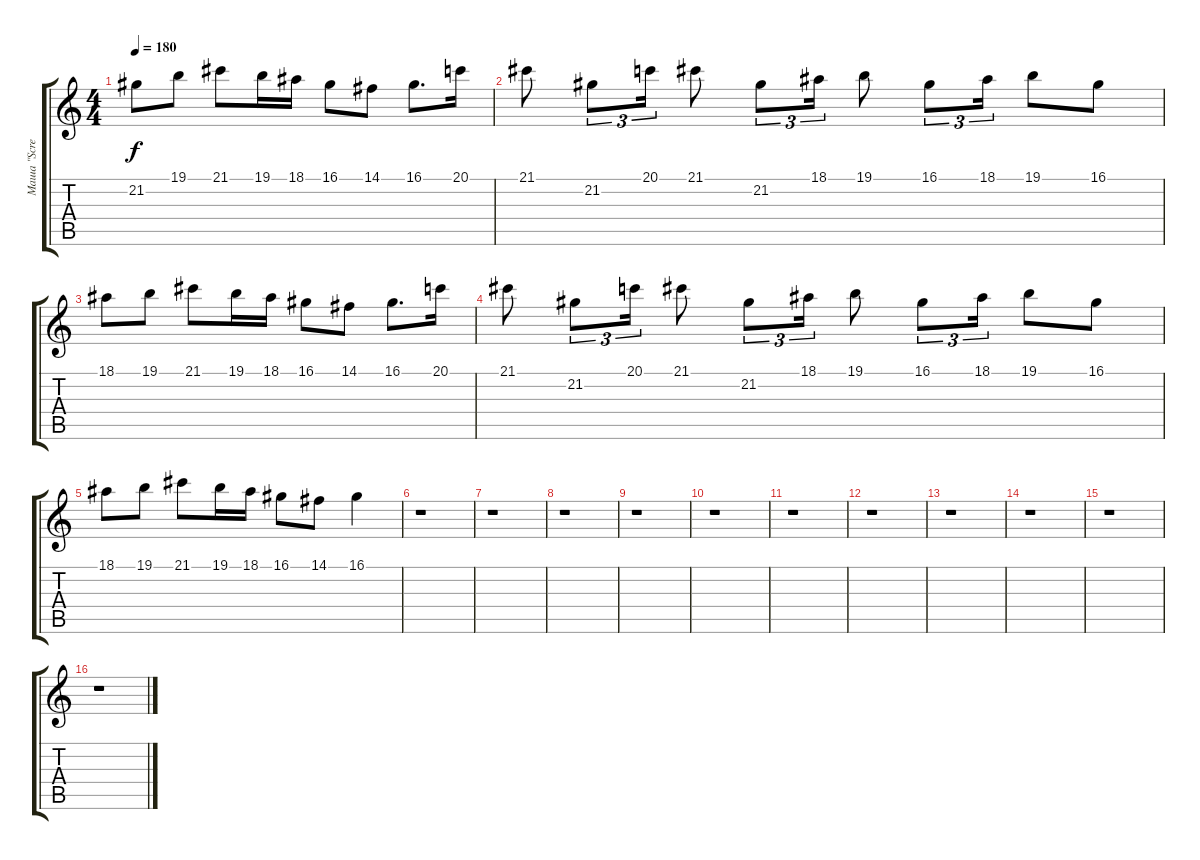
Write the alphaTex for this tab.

\track ("Маша \"Scream\"" "Маша \"Scre") {instrument flute}
\staff {score tabs}
\tuning (E4 B3 G3 D3 A2 E2) {hide}
\ts (4 4)
\tempo 180
\clef g2
\ks c
21.2.8{dy f} 19.1.8 21.1.8 19.1.16 18.1.16 16.1.8 14.1.8 16.1.8{d} 20.1.16 |
21.1.8 21.2.8{tu (3 2)} 20.1.16{tu (3 2)} 21.1.8 21.2.8{tu (3 2)} 18.1.16{tu (3 2)} 19.1.8 16.1.8{tu (3 2)} 18.1.16{tu (3 2)} 19.1.8 16.1.8 |
18.1.8 19.1.8 21.1.8 19.1.16 18.1.16 16.1.8 14.1.8 16.1.8{d} 20.1.16 |
21.1.8 21.2.8{tu (3 2)} 20.1.16{tu (3 2)} 21.1.8 21.2.8{tu (3 2)} 18.1.16{tu (3 2)} 19.1.8 16.1.8{tu (3 2)} 18.1.16{tu (3 2)} 19.1.8 16.1.8 |
18.1.8 19.1.8 21.1.8 19.1.16 18.1.16 16.1.8 14.1.8 16.1.4 |
r.1 |
r.1 |
r.1 |
r.1 |
r.1 |
r.1 |
r.1 |
r.1 |
r.1 |
r.1 |
r.1
